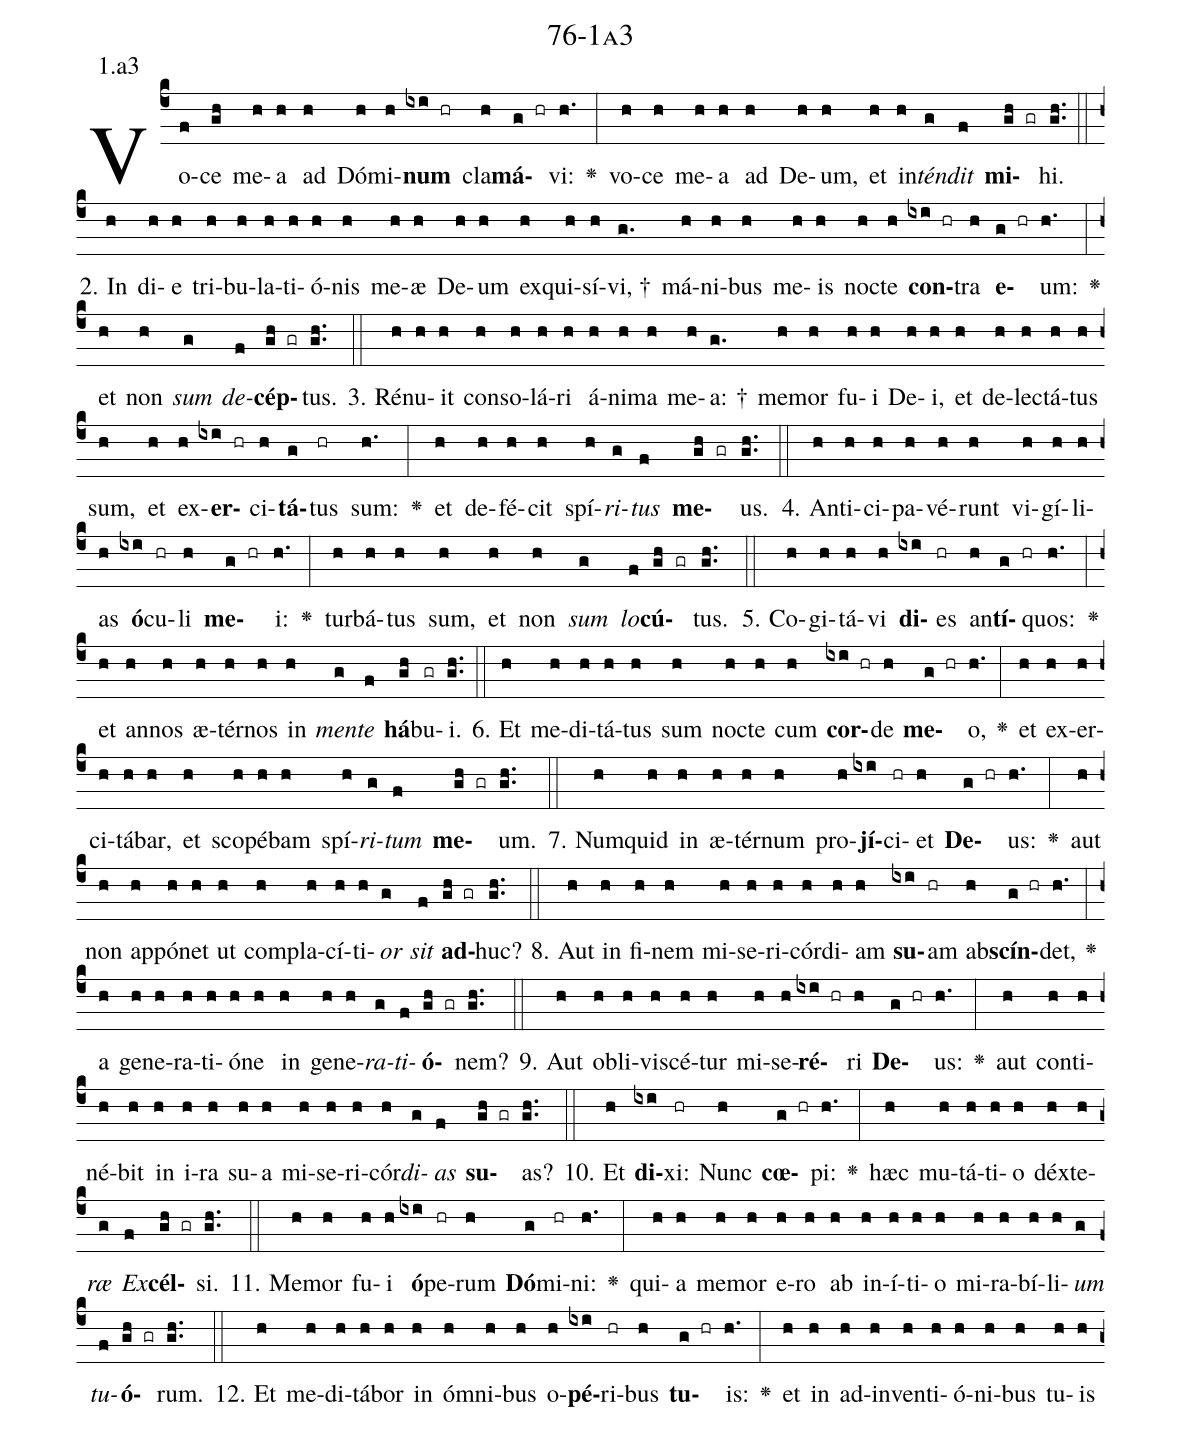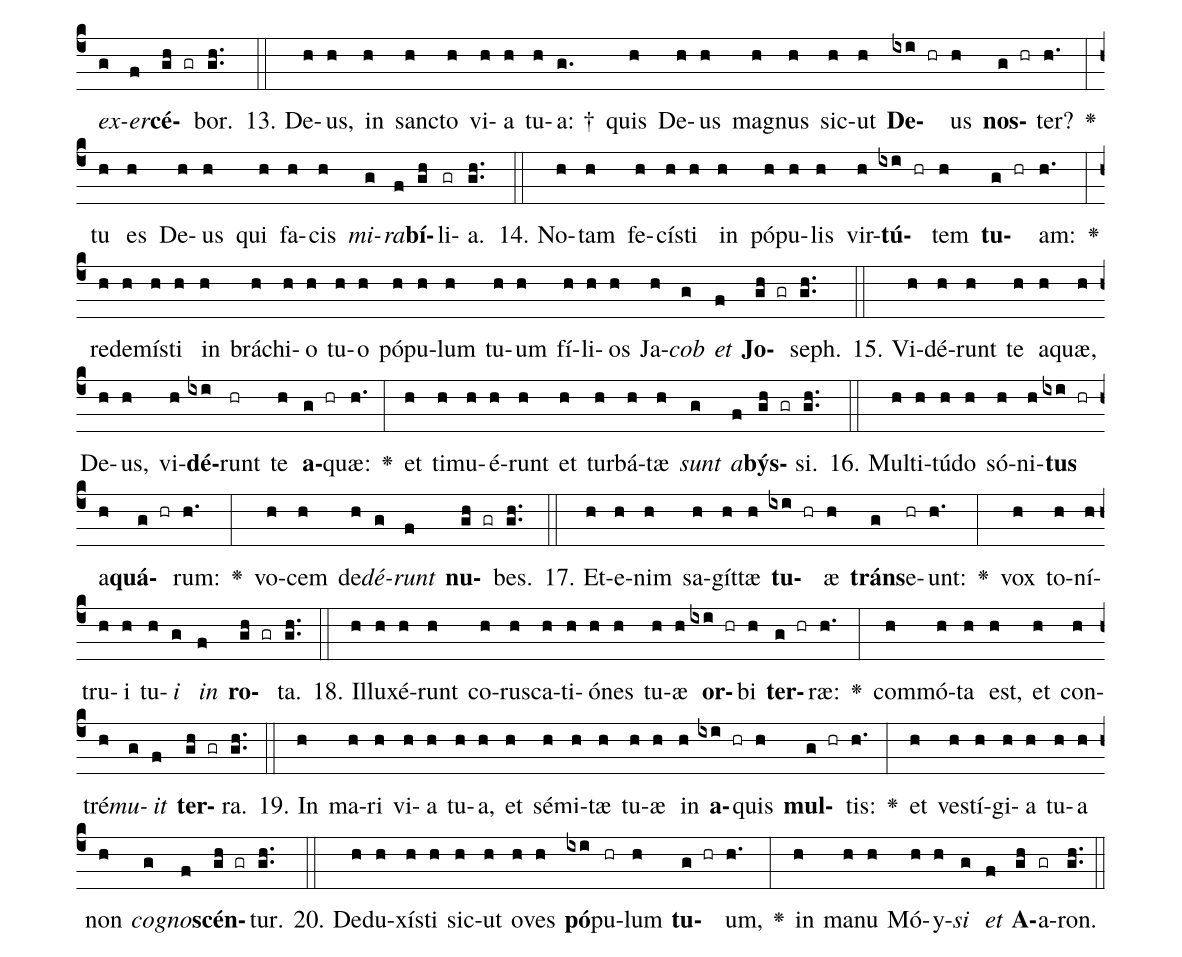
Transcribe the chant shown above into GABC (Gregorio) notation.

name: 76-1a3;
annotation: 1.a3;
%%
(c4)Vo(f)ce(gh) me(h)a(h) ad(h) Dó(h)mi(h)<b>num</b>(ixi hr) cla(h)<b>má</b>(g hr)vi:(h.) <v>\greheightstar</v>(:) vo(h)ce(h) me(h)a(h) ad(h) De(h)um,(h) et(h) in(h)<i>tén</i>(g)<i>dit</i>(f) <b>mi</b>(gh gr)hi.(gh..) (::)
2. In(h) di(h)e(h) tri(h)bu(h)la(h)ti(h)ó(h)nis(h) me(h)æ(h) De(h)um(h) ex(h)qui(h)sí(h)vi, †(g.) má(h)ni(h)bus(h) me(h)is(h) noc(h)te(h) <b>con</b>(ixi hr)tra(h) <b>e</b>(g hr)um:(h.) <v>\greheightstar</v>(:) et(h) non(h) <i>sum</i>(g) <i>de</i>(f)<b>cép</b>(gh gr)tus.(gh..) (::)
3. Ré(h)nu(h)it(h) con(h)so(h)lá(h)ri(h) á(h)ni(h)ma(h) me(h)a: †(g.) me(h)mor(h) fu(h)i(h) De(h)i,(h) et(h) de(h)lec(h)tá(h)tus(h) sum,(h) et(h) ex(h)<b>er</b>(ixi hr)ci(h)<b>tá</b>(g)tus(hr) sum:(h.) <v>\greheightstar</v>(:) et(h) de(h)fé(h)cit(h) spí(h)<i>ri</i>(g)<i>tus</i>(f) <b>me</b>(gh gr)us.(gh..) (::)
4. An(h)ti(h)ci(h)pa(h)vé(h)runt(h) vi(h)gí(h)li(h)as(h) <b>ó</b>(ixi)cu(hr)li(h) <b>me</b>(g hr)i:(h.) <v>\greheightstar</v>(:) tur(h)bá(h)tus(h) sum,(h) et(h) non(h) <i>sum</i>(g) <i>lo</i>(f)<b>cú</b>(gh gr)tus.(gh..) (::)
5. Co(h)gi(h)tá(h)vi(h) <b>di</b>(ixi)es(hr) an(h)<b>tí</b>(g hr)quos:(h.) <v>\greheightstar</v>(:) et(h) an(h)nos(h) æ(h)tér(h)nos(h) in(h) <i>men</i>(g)<i>te</i>(f) <b>há</b>(gh)bu(gr)i.(gh..) (::)
6. Et(h) me(h)di(h)tá(h)tus(h) sum(h) noc(h)te(h) cum(h) <b>cor</b>(ixi hr)de(h) <b>me</b>(g hr)o,(h.) <v>\greheightstar</v>(:) et(h) ex(h)er(h)ci(h)tá(h)bar,(h) et(h) sco(h)pé(h)bam(h) spí(h)<i>ri</i>(g)<i>tum</i>(f) <b>me</b>(gh gr)um.(gh..) (::)
7. Num(h)quid(h) in(h) æ(h)tér(h)num(h) pro(h)<b>jí</b>(ixi)ci(hr)et(h) <b>De</b>(g hr)us:(h.) <v>\greheightstar</v>(:) aut(h) non(h) ap(h)pó(h)net(h) ut(h) com(h)pla(h)cí(h)ti(h)<i>or</i>(g) <i>sit</i>(f) <b>ad</b>(gh gr)huc?(gh..) (::)
8. Aut(h) in(h) fi(h)nem(h) mi(h)se(h)ri(h)cór(h)di(h)am(h) <b>su</b>(ixi)am(hr) ab(h)<b>scín</b>(g hr)det,(h.) <v>\greheightstar</v>(:) a(h) ge(h)ne(h)ra(h)ti(h)ó(h)ne(h) in(h) ge(h)ne(h)<i>ra</i>(g)<i>ti</i>(f)<b>ó</b>(gh gr)nem?(gh..) (::)
9. Aut(h) ob(h)li(h)vi(h)scé(h)tur(h) mi(h)se(h)<b>ré</b>(ixi hr)ri(h) <b>De</b>(g hr)us:(h.) <v>\greheightstar</v>(:) aut(h) con(h)ti(h)né(h)bit(h) in(h) i(h)ra(h) su(h)a(h) mi(h)se(h)ri(h)cór(h)<i>di</i>(g)<i>as</i>(f) <b>su</b>(gh gr)as?(gh..) (::)
10. Et(h) <b>di</b>(ixi)xi:(hr) Nunc(h) <b>cœ</b>(g hr)pi:(h.) <v>\greheightstar</v>(:) hæc(h) mu(h)tá(h)ti(h)o(h) déx(h)te(h)<i>ræ</i>(g) <i>Ex</i>(f)<b>cél</b>(gh gr)si.(gh..) (::)
11. Me(h)mor(h) fu(h)i(h) <b>ó</b>(ixi)pe(hr)rum(h) <b>Dó</b>(g)mi(hr)ni:(h.) <v>\greheightstar</v>(:) qui(h)a(h) me(h)mor(h) e(h)ro(h) ab(h) in(h)í(h)ti(h)o(h) mi(h)ra(h)bí(h)li(h)<i>um</i>(g) <i>tu</i>(f)<b>ó</b>(gh gr)rum.(gh..) (::)
12. Et(h) me(h)di(h)tá(h)bor(h) in(h) óm(h)ni(h)bus(h) o(h)<b>pé</b>(ixi)ri(hr)bus(h) <b>tu</b>(g hr)is:(h.) <v>\greheightstar</v>(:) et(h) in(h) ad(h)in(h)ven(h)ti(h)ó(h)ni(h)bus(h) tu(h)is(h) <i>ex</i>(g)<i>er</i>(f)<b>cé</b>(gh gr)bor.(gh..) (::)
13. De(h)us,(h) in(h) sanc(h)to(h) vi(h)a(h) tu(h)a: †(g.) quis(h) De(h)us(h) ma(h)gnus(h) sic(h)ut(h) <b>De</b>(ixi hr)us(h) <b>nos</b>(g hr)ter?(h.) <v>\greheightstar</v>(:) tu(h) es(h) De(h)us(h) qui(h) fa(h)cis(h) <i>mi</i>(g)<i>ra</i>(f)<b>bí</b>(gh)li(gr)a.(gh..) (::)
14. No(h)tam(h) fe(h)cís(h)ti(h) in(h) pó(h)pu(h)lis(h) vir(h)<b>tú</b>(ixi hr)tem(h) <b>tu</b>(g hr)am:(h.) <v>\greheightstar</v>(:) red(h)e(h)mís(h)ti(h) in(h) brá(h)chi(h)o(h) tu(h)o(h) pó(h)pu(h)lum(h) tu(h)um(h) fí(h)li(h)os(h) Ja(h)<i>cob</i>(g) <i>et</i>(f) <b>Jo</b>(gh gr)seph.(gh..) (::)
15. Vi(h)dé(h)runt(h) te(h) a(h)quæ,(h) De(h)us,(h) vi(h)<b>dé</b>(ixi)runt(hr) te(h) <b>a</b>(g hr)quæ:(h.) <v>\greheightstar</v>(:) et(h) ti(h)mu(h)é(h)runt(h) et(h) tur(h)bá(h)tæ(h) <i>sunt</i>(g) <i>a</i>(f)<b>býs</b>(gh gr)si.(gh..) (::)
16. Mul(h)ti(h)tú(h)do(h) só(h)ni(h)<b>tus</b>(ixi hr) a(h)<b>quá</b>(g hr)rum:(h.) <v>\greheightstar</v>(:) vo(h)cem(h) de(h)<i>dé</i>(g)<i>runt</i>(f) <b>nu</b>(gh gr)bes.(gh..) (::)
17. Et(h)e(h)nim(h) sa(h)gít(h)tæ(h) <b>tu</b>(ixi hr)æ(h) <b>tráns</b>(g)e(hr)unt:(h.) <v>\greheightstar</v>(:) vox(h) to(h)ní(h)tru(h)i(h) tu(h)<i>i</i>(g) <i>in</i>(f) <b>ro</b>(gh gr)ta.(gh..) (::)
18. Il(h)lu(h)xé(h)runt(h) co(h)rus(h)ca(h)ti(h)ó(h)nes(h) tu(h)æ(h) <b>or</b>(ixi hr)bi(h) <b>ter</b>(g hr)ræ:(h.) <v>\greheightstar</v>(:) com(h)mó(h)ta(h) est,(h) et(h) con(h)tré(h)<i>mu</i>(g)<i>it</i>(f) <b>ter</b>(gh gr)ra.(gh..) (::)
19. In(h) ma(h)ri(h) vi(h)a(h) tu(h)a,(h) et(h) sé(h)mi(h)tæ(h) tu(h)æ(h) in(h) <b>a</b>(ixi hr)quis(h) <b>mul</b>(g hr)tis:(h.) <v>\greheightstar</v>(:) et(h) ves(h)tí(h)gi(h)a(h) tu(h)a(h) non(h) <i>co</i>(g)<i>gno</i>(f)<b>scén</b>(gh gr)tur.(gh..) (::)
20. De(h)du(h)xís(h)ti(h) sic(h)ut(h) o(h)ves(h) <b>pó</b>(ixi)pu(hr)lum(h) <b>tu</b>(g hr)um,(h.) <v>\greheightstar</v>(:) in(h) ma(h)nu(h) Mó(h)y(h)<i>si</i>(g) <i>et</i>(f) <b>A</b>(gh)a(gr)ron.(gh..) (::)
